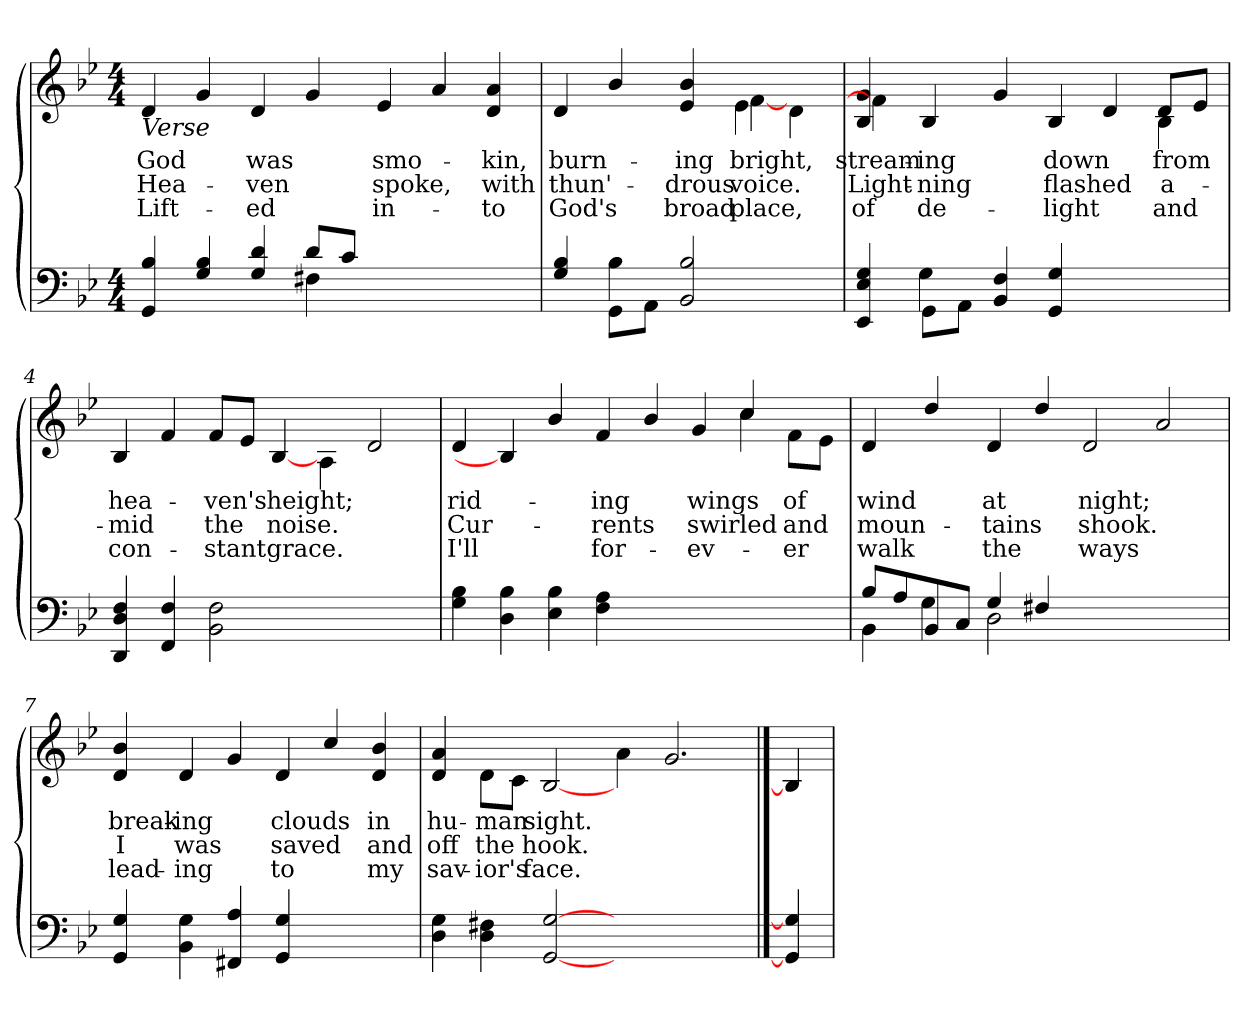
**kern	**kern	**text	**text	**text
*part2	*part1	*part1	*part1	*part1
*staff2	*staff1	*staff1	*staff1	*staff1
*clefF4	*clefG2	*	*	*
*k[b-e-]	*k[b-e-]	*	*	*
*M4/4	*M4/4	*	*	*
=1	=1	=1	=1	=1
*^	*	*	*	*
!	!	!LO:TX:b:i:t=Verse	!	!	!
!	!	!	!LO:LY:b	!LO:LY:b	!LO:LY:b
4GG/ 4B-/	2.ryy	4d/	God	Hea-	Lift-
4G/ 4B-/	.	4g/	.	.	.
!	!	!	!LO:LY:b	!LO:LY:b	!LO:LY:b
4G/ 4d/	.	4d/	was	-ven	-ed
8d/L	4F#X\	4g/	.	.	.
8c/J	.	.	.	.	.
!	!	!	!LO:LY:b	!LO:LY:b	!LO:LY:b
2.ryy	2.ryy	4e-/	smo-	spoke,	in-
.	.	4a/	.	.	.
!	!	!	!LO:LY:b	!LO:LY:b	!LO:LY:b
.	.	4d/ 4a/	-kin,	with	-to
=2	=2	=2	=2	=2	=2
!	!	!	!LO:LY:b	!LO:LY:b	!LO:LY:b
*	*	*^	*	*	*
4G/ 4B-/	4ryy	4d/	2.ryy	burn-	thun'-	God's
8GG\L	4B-\	4b-/	.	.	.	.
8AA\J	.	.	.	.	.	.
!	!	!	!	!LO:LY:b	!LO:LY:b	!LO:LY:b
2BB-/ 2B-/	4ryy	4e-/ 4b-/	.	-ing	-drous	broad
!	!	!	!	!LO:LY:b	!LO:LY:b	!LO:LY:b
.	2ryy	4e-\	[4f\	bright,	voice.	place,
4ryy	.	4d\	4ryy	.	.	.
=3	=3	=3	=3	=3	=3	=3
!	!	!	!	!LO:LY:b	!LO:LY:b	!LO:LY:b
4EE-/ 4E-/ 4G/	4ryy	4B-/ 4g/	4f\]	stream-	Light-	of
!	!	!	!	!LO:LY:b	!LO:LY:b	!LO:LY:b
8GG\L	4G\	4B-/	1ryy	-ing	-ning	de-
8AA\J	.	.	.	.	.	.
4BB-/ 4F/	2ryy	4g/	.	.	.	.
!	!	!	!	!LO:LY:b	!LO:LY:b	!LO:LY:b
4GG/ 4G/	.	4B-/	.	down	flashed	-light
2ryy	2ryy	4d/	.	.	.	.
!	!	!	!	!LO:LY:b	!LO:LY:b	!LO:LY:b
.	.	8d/L	4B-\	from	a-	and
.	.	8e-/J	.	.	.	.
*v	*v	*	*	*	*	*
!!LO:LB:g=z	!!
=4	=4	=4	=4	=4	=4
!	!	!	!LO:LY:b	!LO:LY:b	!LO:LY:b
4DD/ 4D/ 4F/	4B-/	1ryy	hea-	-mid	con-
4FF/ 4F/	4f/	.	.	.	.
!	!	!	!LO:LY:b	!LO:LY:b	!LO:LY:b
2BB-\ 2F\	8f/L	.	-ven's	the	-stant
.	8e-/J	.	.	.	.
!	!	!	!LO:LY:b	!LO:LY:b	!LO:LY:b
.	[4B-/	.	height;	noise.	grace.
2.ryy	4ryy	4A\	.	.	.
.	2d/	2ryy	.	.	.
=5	=5	=5	=5	=5	=5
!	!	!	!LO:LY:b	!LO:LY:b	!LO:LY:b
4G\ 4B-\	4d/	1.ryy	rid-	Cur-	I'll
4D\ 4B-\	4B-/]	.	.	.	.
4E-\ 4B-\	4b-/	.	.	.	.
!	!	!	!LO:LY:b	!LO:LY:b	!LO:LY:b
4F\ 4A\	4f/	.	-ing	-rents	for-
1ryy	4b-/	.	.	.	.
!	!	!	!LO:LY:b	!LO:LY:b	!LO:LY:b
.	4g/	.	wings	swirled	-ev-
.	4cc/	4cc\	.	.	.
!	!	!	!LO:LY:b	!LO:LY:b	!LO:LY:b
.	8f\L	4ryy	of	and	-er
.	8e-\J	.	.	.	.
*	*v	*v	*	*	*
=6	=6	=6	=6	=6
*^	*	*	*	*
!	!	!	!LO:LY:b	!LO:LY:b	!LO:LY:b
8B-/L	4BB-\	4d/	wind	moun-	walk
8A/	.	.	.	.	.
8BB-/	4G\	4dd/	.	.	.
8C/J	.	.	.	.	.
!	!	!	!LO:LY:b	!LO:LY:b	!LO:LY:b
4G/	2D\	4d/	at	-tains	the
4F#X/	.	4dd/	.	.	.
!	!	!	!LO:LY:b	!LO:LY:b	!LO:LY:b
1ryy	1ryy	2d/	night;	shook.	ways
.	.	2a/	.	.	.
*v	*v	*	*	*	*
!!LO:LB:g=z
=7	=7	=7	=7	=7
!	!	!LO:LY:b	!LO:LY:b	!LO:LY:b
4GG/ 4G/	4d/ 4b-/	break-	I	lead-
!	!	!LO:LY:b	!LO:LY:b	!LO:LY:b
4BB-\ 4G\	4d/	-ing	was	-ing
4FF#X/ 4A/	4g/	.	.	.
!	!	!LO:LY:b	!LO:LY:b	!LO:LY:b
4GG/ 4G/	4d/	clouds	saved	to
2ryy	4cc/	.	.	.
!	!	!LO:LY:b	!LO:LY:b	!LO:LY:b
.	4d/ 4b-/	in	and	my
=8	=8	=8	=8	=8
!	!	!LO:LY:b	!LO:LY:b	!LO:LY:b
*	*^	*	*	*
4D\ 4G\	4d/ 4a/	1ryy	hu-	off	sav-
!	!	!	!LO:LY:b	!LO:LY:b	!LO:LY:b
4D\ 4F#X\	8d\L	.	-man	the	-ior's
.	8c\J	.	.	.	.
!	!	!	!LO:LY:b	!LO:LY:b	!LO:LY:b
[2GG/ [2G/	[2B-/	.	sight.	hook.	face.
4ryy	4ryy	4a\	.	.	.
2.ryy	2.g/	2.ryy	.	.	.
*	*v	*v	*	*	*
==9	==9	==9	==9	==9
4GG/] 4G/]	4B-/]	.	.	.
=	=	=	=	=
*-	*-	*-	*-	*-
